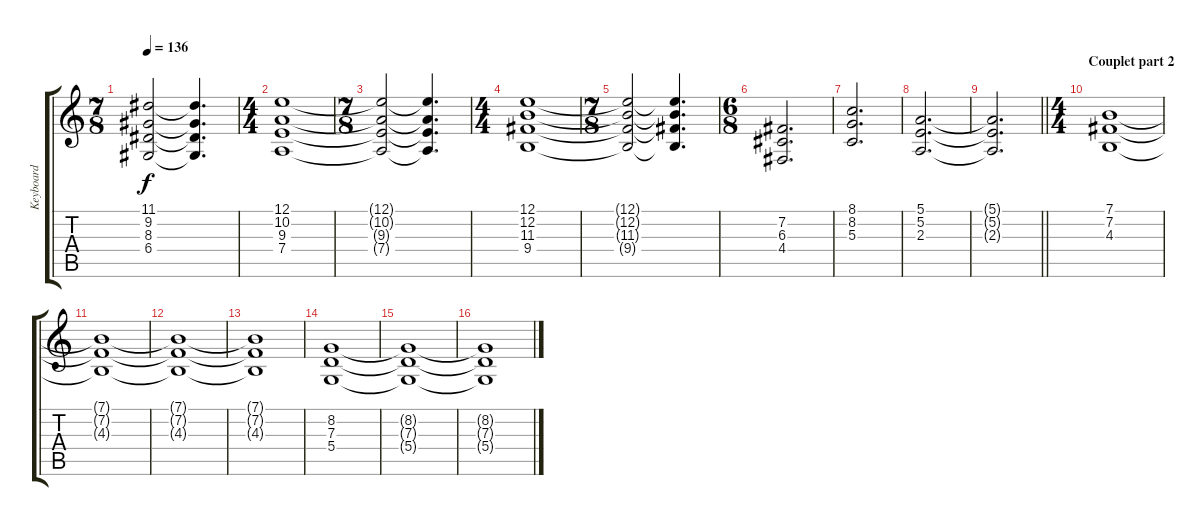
\track ("Keyboard" "Keyboard") {instrument stringensemble1}
\staff {score tabs}
\tuning (E4 B3 G3 D3 A2 E2) {hide}
\ts (7 8)
\tempo 136
\clef g2
\ks c
(11.1{t} 9.2{t} 8.3{t} 6.4{t}).2{dy f} (11.1{t} 9.2{t} 8.3{t} 6.4{t}).4{d} |
\ts (4 4)
(12.1 10.2 9.3 7.4).1 |
\ts (7 8)
(12.1{t} 10.2{t} 9.3{t} 7.4{t}).2 (12.1{t} 10.2{t} 9.3{t} 7.4{t}).4{d} |
\ts (4 4)
(12.1 12.2 11.3 9.4).1 |
\ts (7 8)
(12.1{t} 12.2{t} 11.3{t} 9.4{t}).2 (12.1{t} 12.2{t} 11.3{t} 9.4{t}).4{d} |
\ts (6 8)
(7.2 6.3 4.4).2{d volume 12 instrument stringensemble1} |
(8.1 8.2 5.3).2{d} |
(5.1 5.2 2.3).2{d} |
\barLineRight lightlight
(5.1{t} 5.2{t} 2.3{t}).2{d} |
\ts (4 4)
\section ("" "Couplet part 2")
(7.1 7.2 4.3).1{instrument stringensemble1} |
(7.1{t} 7.2{t} 4.3{t}).1 |
(7.1{t} 7.2{t} 4.3{t}).1 |
(7.1{t} 7.2{t} 4.3{t}).1 |
(8.2 7.3 5.4).1 |
(8.2{t} 7.3{t} 5.4{t}).1 |
(8.2{t} 7.3{t} 5.4{t}).1
